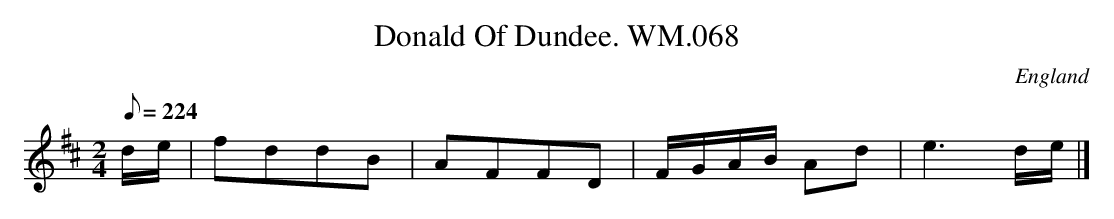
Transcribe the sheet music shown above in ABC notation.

X:1
T:Donald Of Dundee. WM.068
M:2/4
L:1/8
Q:224
O:England
K:D
d/-e/|fddB|AFFD|F/-G/A/-B/ Ad|e3d/-e/|]
